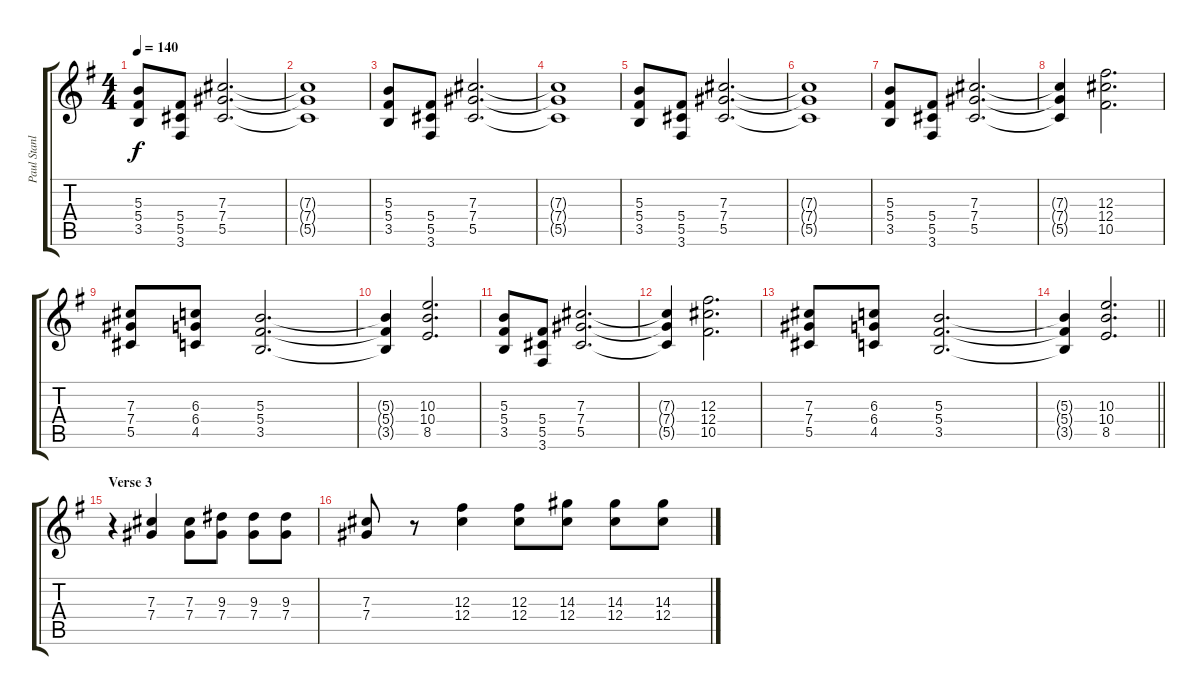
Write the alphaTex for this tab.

\track ("Paul Stanley" "Paul Stanl") {instrument distortionguitar}
\staff {score tabs}
\tuning (Eb4 Bb3 Gb3 Db3 Ab2 Eb2) {hide}
\ts (4 4)
\tempo 140
\clef g2
\ks g
(5.3 5.4 3.5).8{dy f} (5.4 5.5 3.6).8 (7.3 7.4 5.5).2{d} |
(7.3{t} 7.4{t} 5.5{t}).1 |
(5.3 5.4 3.5).8 (5.4 5.5 3.6).8 (7.3 7.4 5.5).2{d} |
(7.3{t} 7.4{t} 5.5{t}).1 |
(5.3 5.4 3.5).8 (5.4 5.5 3.6).8 (7.3 7.4 5.5).2{d} |
(7.3{t} 7.4{t} 5.5{t}).1 |
(5.3 5.4 3.5).8 (5.4 5.5 3.6).8 (7.3 7.4 5.5).2{d} |
(7.3{t} 7.4{t} 5.5{t}).4 (12.3 12.4 10.5).2{d} |
(7.3 7.4 5.5).8 (6.3 6.4 4.5).8 (5.3 5.4 3.5).2{d} |
(5.3{t} 5.4{t} 3.5{t}).4 (10.3 10.4 8.5).2{d} |
(5.3 5.4 3.5).8 (5.4 5.5 3.6).8 (7.3 7.4 5.5).2{d} |
(7.3{t} 7.4{t} 5.5{t}).4 (12.3 12.4 10.5).2{d} |
(7.3 7.4 5.5).8 (6.3 6.4 4.5).8 (5.3 5.4 3.5).2{d} |
\barLineRight lightlight
(5.3{t} 5.4{t} 3.5{t}).4 (10.3 10.4 8.5).2{d} |
\section ("" "Verse 3")
r.4 (7.3 7.4).4 (7.3 7.4).8 (9.3 7.4).8 (9.3 7.4).8 (9.3 7.4).8 |
(7.3 7.4).8 r.8 (12.3 12.4).4 (12.3 12.4).8 (14.3 12.4).8 (14.3 12.4).8 (14.3 12.4).8
